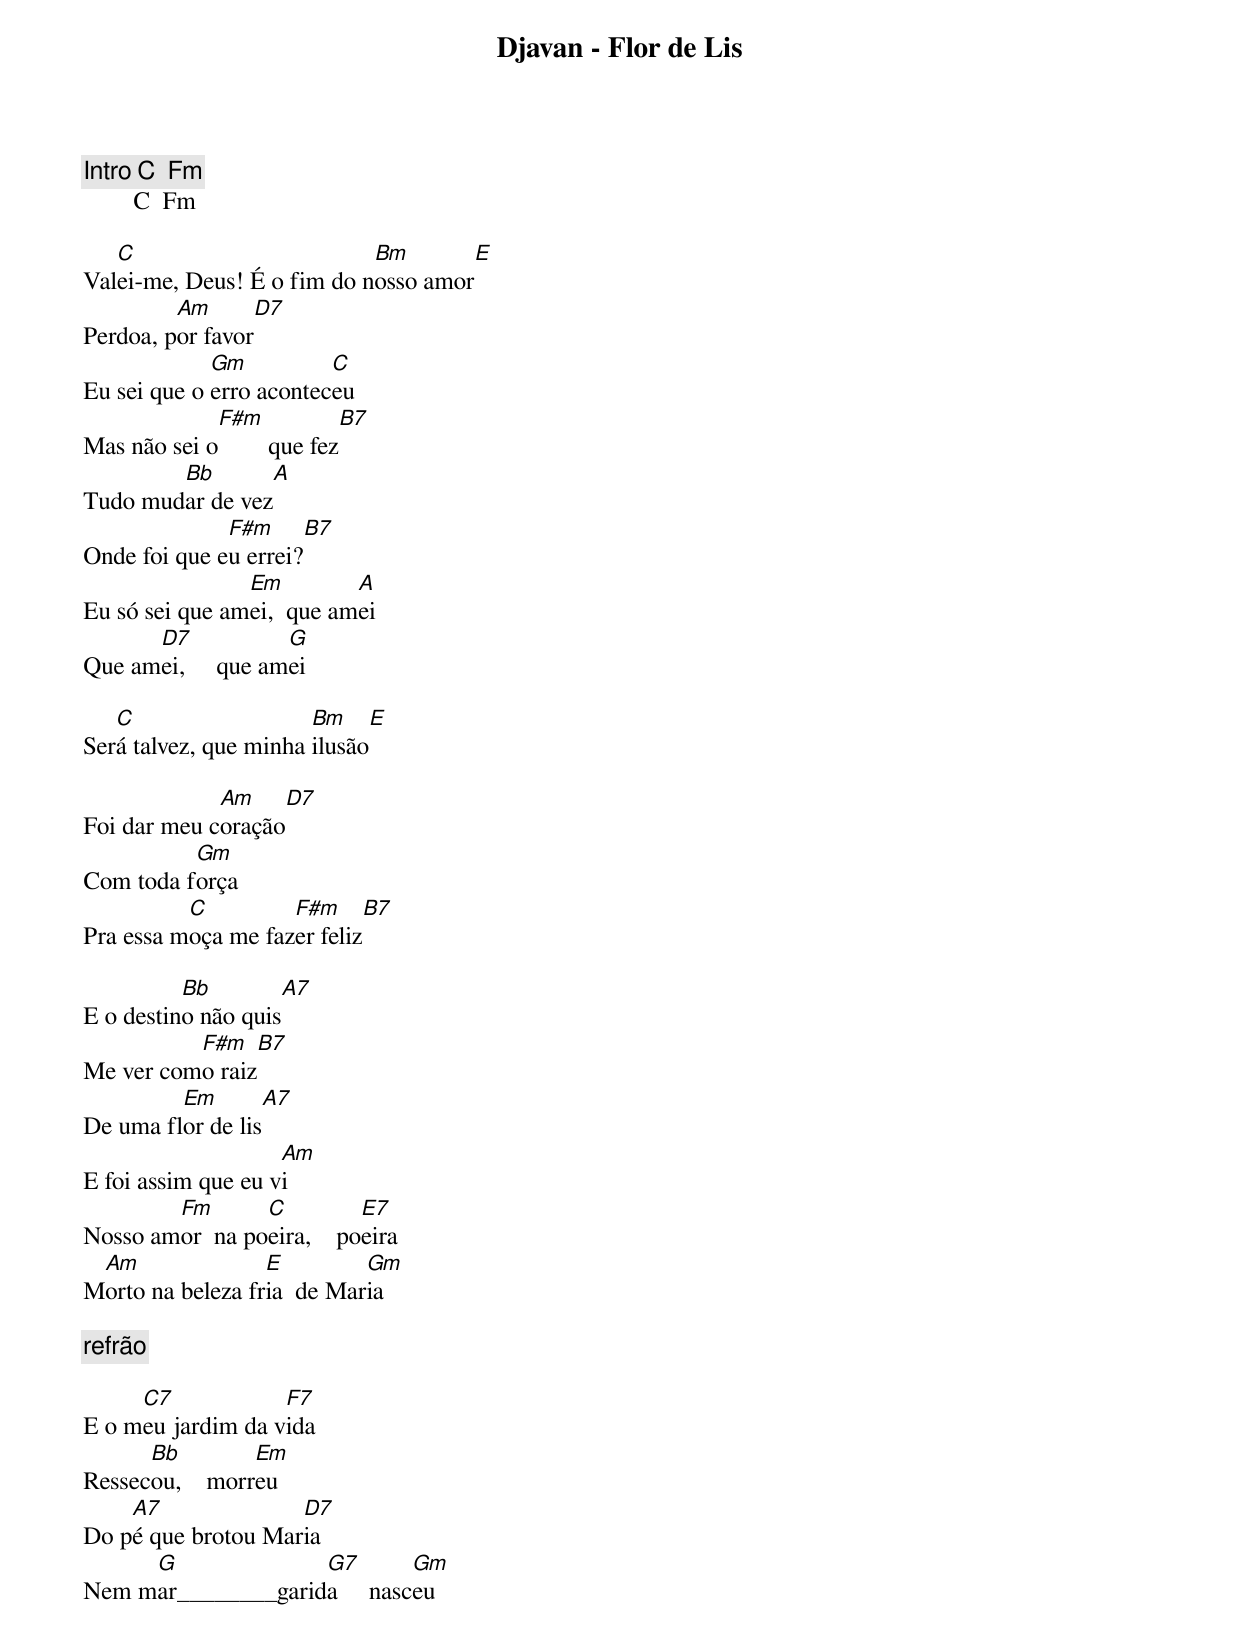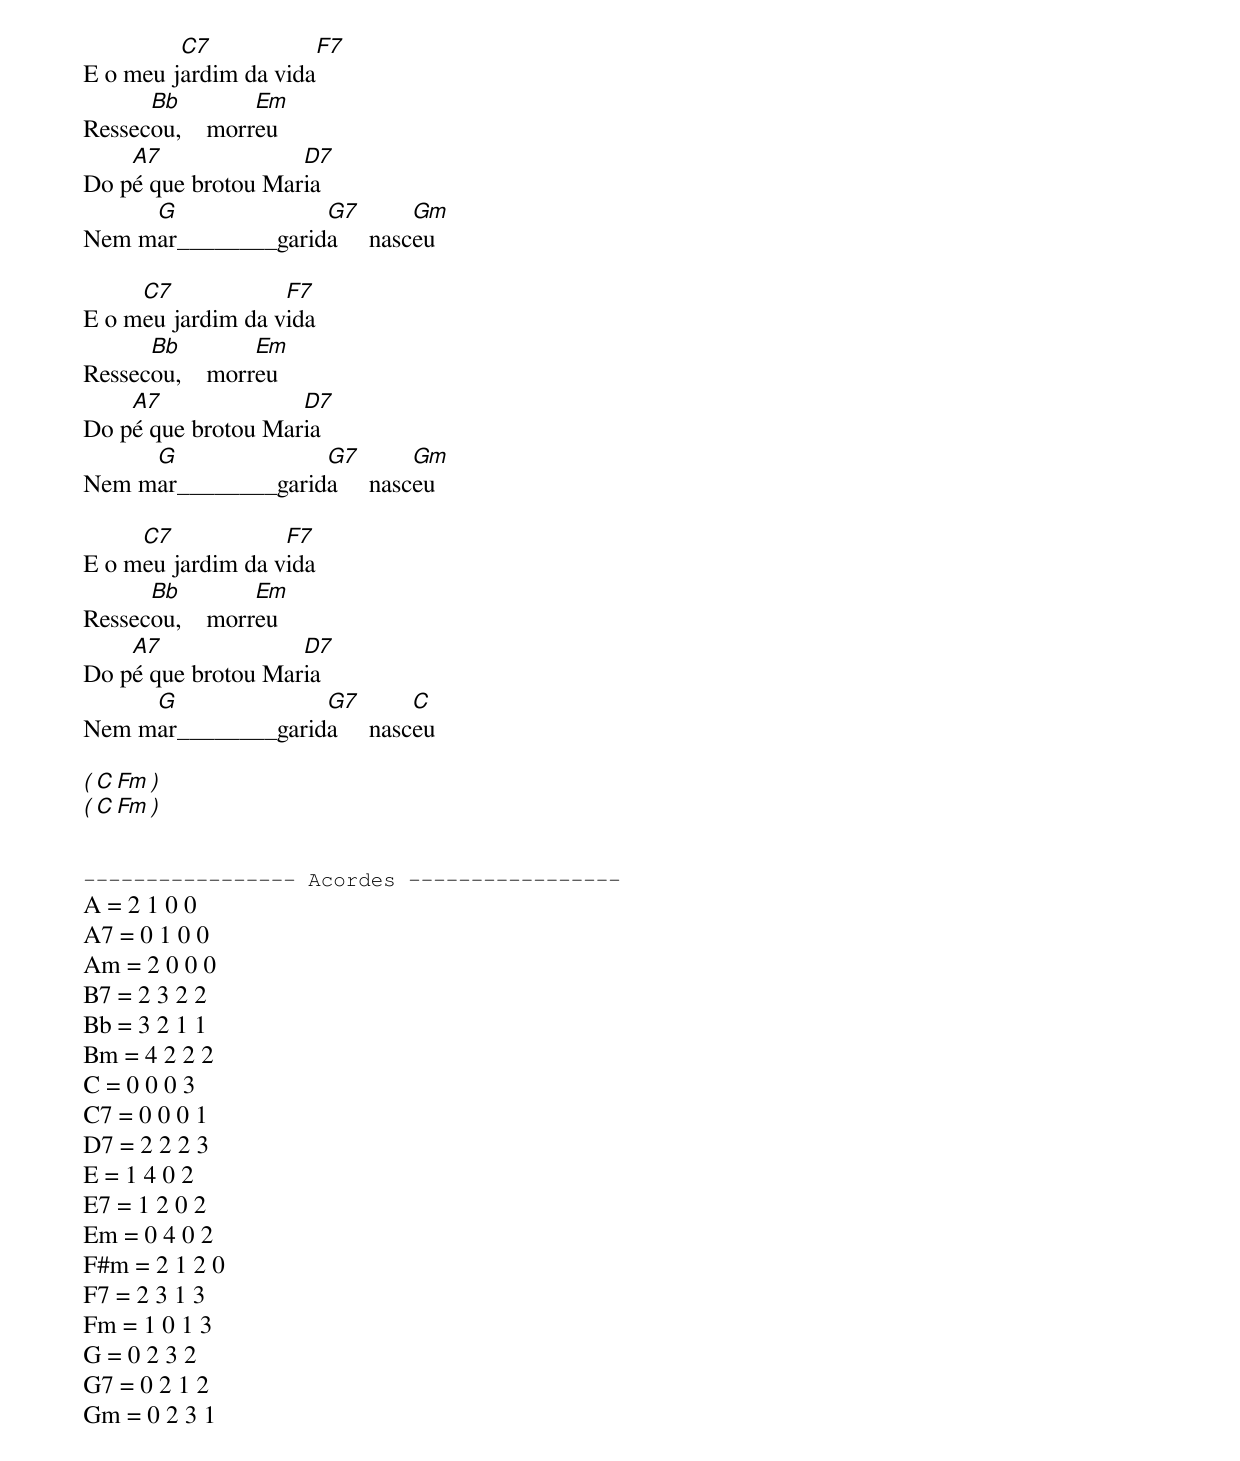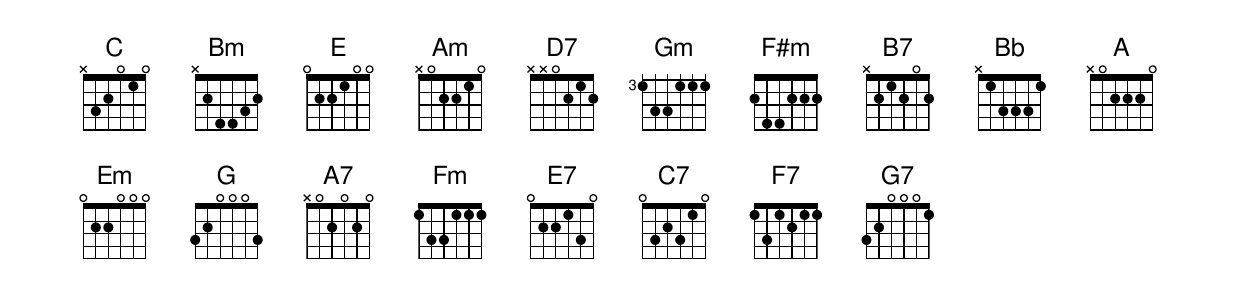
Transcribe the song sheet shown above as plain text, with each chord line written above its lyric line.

Djavan - Flor de Lis

[Intro] C  Fm
        C  Fm

   C                        Bm       E
Valei-me, Deus! É o fim do nosso amor
         Am      D7
Perdoa, por favor
             Gm          C
Eu sei que o erro aconteceu
             F#m             B7
Mas não sei o        que fez
        Bb        A
Tudo mudar de vez
              F#m       B7
Onde foi que eu errei?
                Em         A
Eu só sei que amei,  que amei
      D7            G
Que amei,     que amei

   C                   Bm      E
Será talvez, que minha ilusão

             Am      D7
Foi dar meu coração
          Gm
Com toda força
          C         F#m       B7
Pra essa moça me fazer feliz

          Bb         A7
E o destino não quis
          F#m       B7
Me ver como raiz
         Em        A7
De uma flor de lis
                    Am
E foi assim que eu vi
        Fm       C          E7
Nosso amor  na poeira,    poeira
 Am               E         Gm
Morto na beleza fria  de Maria

[refrão]

     C7            F7
E o meu jardim da vida
      Bb         Em
Ressecou,    morreu
    A7              D7
Do pé que brotou Maria
     G              G7        Gm
Nem mar________garida     nasceu

         C7            F7
E o meu jardim da vida
      Bb         Em
Ressecou,    morreu
    A7              D7
Do pé que brotou Maria
     G              G7        Gm
Nem mar________garida     nasceu

     C7            F7
E o meu jardim da vida
      Bb         Em
Ressecou,    morreu
    A7              D7
Do pé que brotou Maria
     G              G7        Gm
Nem mar________garida     nasceu

     C7            F7
E o meu jardim da vida
      Bb         Em
Ressecou,    morreu
    A7              D7
Do pé que brotou Maria
     G              G7        C
Nem mar________garida     nasceu

( C  Fm )
( C  Fm )


----------------- Acordes -----------------
A = 2 1 0 0
A7 = 0 1 0 0
Am = 2 0 0 0
B7 = 2 3 2 2
Bb = 3 2 1 1
Bm = 4 2 2 2
C = 0 0 0 3
C7 = 0 0 0 1
D7 = 2 2 2 3
E = 1 4 0 2
E7 = 1 2 0 2
Em = 0 4 0 2
F#m = 2 1 2 0
F7 = 2 3 1 3
Fm = 1 0 1 3
G = 0 2 3 2
G7 = 0 2 1 2
Gm = 0 2 3 1
